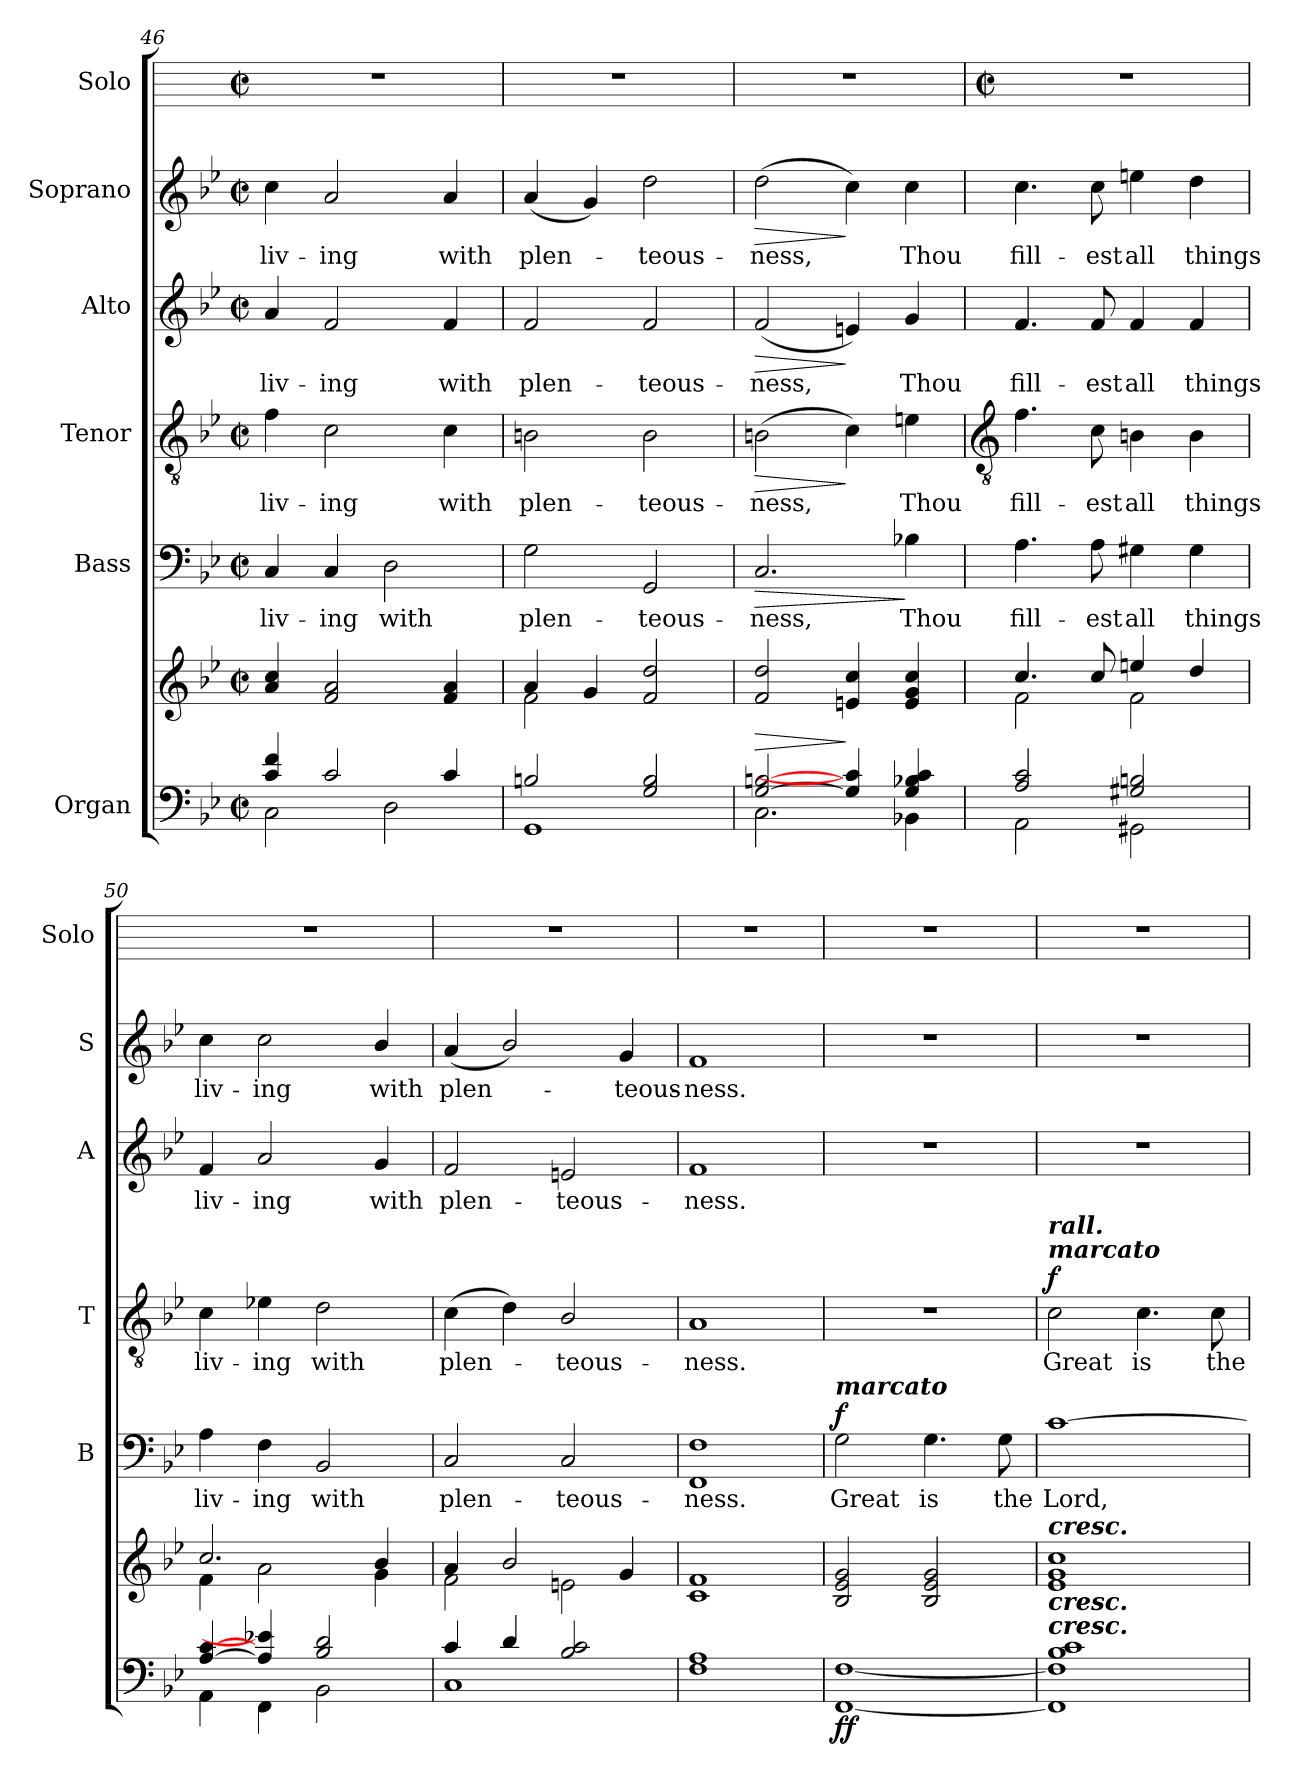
**kern	**kern	**dynam	**kern	**text	**dynam	**kern	**text	**dynam	**kern	**text	**dynam	**kern	**text	**dynam	**kern
*part6	*part6	*part6	*part5	*part5	*part5	*part4	*part4	*part4	*part3	*part3	*part3	*part2	*part2	*part2	*part1
*staff7	*staff6	*staff6/7	*staff5	*staff5	*staff5	*staff4	*staff4	*staff4	*staff3	*staff3	*staff3	*staff2	*staff2	*staff2	*staff1
*I"Organ	*	*	*I"Bass	*	*	*I"Tenor	*	*	*I"Alto	*	*	*I"Soprano	*	*	*I"Solo
*	*	*	*I'B	*	*	*I'T	*	*	*I'A	*	*	*I'S	*	*	*I'Solo
*clefF4	*clefG2	*	*clefF4	*	*	*clefGv2	*	*	*clefG2	*	*	*clefG2	*	*	*
*k[b-e-]	*k[b-e-]	*	*k[b-e-]	*	*	*k[b-e-]	*	*	*k[b-e-]	*	*	*k[b-e-]	*	*	*
*B-:	*B-:	*	*B-:	*	*	*B-:	*	*	*B-:	*	*	*B-:	*	*	*
*M2/2	*M2/2	*	*M2/2	*	*	*M2/2	*	*	*M2/2	*	*	*M2/2	*	*	*M2/2
*met(c|)	*met(c|)	*	*met(c|)	*	*	*met(c|)	*	*	*met(c|)	*	*	*met(c|)	*	*	*met(c|)
=46	=46	=46	=46	=46	=46	=46	=46	=46	=46	=46	=46	=46	=46	=46	=46
*^	*^	*	*	*	*	*	*	*	*	*	*	*	*	*	*
!	!	!	!	!	!	!LO:LY:b	!	!	!LO:LY:b	!	!	!LO:LY:b	!	!	!LO:LY:b	!	!
4c/ 4f/	2C\	4a/ 4cc/	1ryy	.	4C	liv-	.	4f	liv-	.	4a	liv-	.	4cc	liv-	.	1r
!	!	!	!	!	!	!LO:LY:b	!	!	!LO:LY:b	!	!	!LO:LY:b	!	!	!LO:LY:b	!	!
2c/	.	2f/ 2a/	.	.	4C	-ing	.	2c	-ing	.	2f	-ing	.	2a	-ing	.	.
!	!	!	!	!	!	!LO:LY:b	!	!	!	!	!	!	!	!	!	!	!
.	2D\	.	.	.	2D	with	.	.	.	.	.	.	.	.	.	.	.
!	!	!	!	!	!	!	!	!	!LO:LY:b	!	!	!LO:LY:b	!	!	!LO:LY:b	!	!
4c/	.	4f/ 4a/	.	.	.	.	.	4c	with	.	4f	with	.	4a	with	.	.
=47	=47	=47	=47	=47	=47	=47	=47	=47	=47	=47	=47	=47	=47	=47	=47	=47	=47
!	!	!	!	!	!	!LO:LY:b	!	!	!LO:LY:b	!	!	!LO:LY:b	!	!	!LO:LY:b	!	!
2Bn/	1GG\	4a/	2f\	.	2G	plen-	.	2Bn	plen-	.	2f	plen-	.	(<4a	plen-	.	1r
.	.	4g/	.	.	.	.	.	.	.	.	.	.	.	4g)	.	.	.
!	!	!	!	!	!	!LO:LY:b	!	!	!LO:LY:b	!	!	!LO:LY:b	!	!	!LO:LY:b	!	!
2G/ 2B/	.	2f/ 2dd/	2ryy	.	2GG	-teous-	.	2B	-teous-	.	2f	-teous-	.	2dd	teous-	.	.
=48	=48	=48	=48	=48	=48	=48	=48	=48	=48	=48	=48	=48	=48	=48	=48	=48	=48
!	!	!	!	!LO:HP:b	!	!LO:LY:b	!LO:HP:b	!	!LO:LY:b	!LO:HP:b	!	!LO:LY:b	!LO:HP:b	!	!LO:LY:b	!LO:HP:b	!
[2G/ [2Bn/	2.C\	2f/ 2dd/	1ryy	>	2.C	-ness,	>	(>2Bn	-ness,	>	(<2f	-ness,	>	(>2dd	-ness,	>	1r
4G/] 4c/]	.	4en/ 4cc/	.	]	.	.	.	4c)	.	]	4en)	.	]	4cc)	.	]	.
!	!	!	!	!	!	!LO:LY:b	!	!	!LO:LY:b	!	!	!LO:LY:b	!	!	!LO:LY:b	!	!
4G/ 4B-X/ 4c/	4BB-X\	4e/ 4g/ 4cc/	.	.	4B-X	Thou	]	4en	Thou	.	4g	Thou	.	4cc	Thou	.	.
!!LO:LB:g=z
=49	=49	=49	=49	=49	=49	=49	=49	=49	=49	=49	=49	=49	=49	=49	=49	=49	=49
*	*	*	*	*	*	*	*	*clefGv2	*	*	*	*	*	*	*	*	*
*	*	*	*	*	*	*	*	*	*	*	*	*	*	*	*	*	*M2/2
*	*	*	*	*	*	*	*	*	*	*	*	*	*	*	*	*	*met(c|)
!	!	!	!	!	!	!LO:LY:b	!	!	!LO:LY:b	!	!	!LO:LY:b	!	!	!LO:LY:b	!	!
2A/ 2c/	2AA\	4.cc/	2f\	.	4.A	fill-	.	4.f	fill-	.	4.f	fill-	.	4.cc	fill-	.	1r
!	!	!	!	!	!	!LO:LY:b	!	!	!LO:LY:b	!	!	!LO:LY:b	!	!	!LO:LY:b	!	!
.	.	8cc/	.	.	8A	-est	.	8c	-est	.	8f	-est	.	8cc	-est	.	.
!	!	!	!	!	!	!LO:LY:b	!	!	!LO:LY:b	!	!	!LO:LY:b	!	!	!LO:LY:b	!	!
2G#X/ 2Bn/	2GG#X\	4een/	2f\	.	4G#X	all	.	4Bn	all	.	4f	all	.	4een	all	.	.
!	!	!	!	!	!	!LO:LY:b	!	!	!LO:LY:b	!	!	!LO:LY:b	!	!	!LO:LY:b	!	!
.	.	4dd/	.	.	4G#	things	.	4B	things	.	4f	things	.	4dd	things	.	.
=50	=50	=50	=50	=50	=50	=50	=50	=50	=50	=50	=50	=50	=50	=50	=50	=50	=50
!	!	!	!	!	!	!LO:LY:b	!	!	!LO:LY:b	!	!	!LO:LY:b	!	!	!LO:LY:b	!	!
[4A/ [4c/	4AA\	2.cc/	4f\	.	4A	liv-	.	4c	liv-	.	4f	liv-	.	4cc	liv-	.	1r
!	!	!	!	!	!	!LO:LY:b	!	!	!LO:LY:b	!	!	!LO:LY:b	!	!	!LO:LY:b	!	!
4A/] 4e-X/]	4FF\	.	2a\	.	4F	-ing	.	4e-X	-ing	.	2a	-ing	.	2cc	-ing	.	.
!	!	!	!	!	!	!LO:LY:b	!	!	!LO:LY:b	!	!	!	!	!	!	!	!
2B-/ 2d/	2BB-\	.	.	.	2BB-/	with	.	2d\	with	.	.	.	.	.	.	.	.
!	!	!	!	!	!	!	!	!	!	!	!	!LO:LY:b	!	!	!LO:LY:b	!	!
.	.	4b-/	4g\	.	.	.	.	.	.	.	4g/	with	.	4b-/	with	.	.
=51	=51	=51	=51	=51	=51	=51	=51	=51	=51	=51	=51	=51	=51	=51	=51	=51	=51
!	!	!	!	!	!	!LO:LY:b	!	!	!LO:LY:b	!	!	!LO:LY:b	!	!	!LO:LY:b	!	!
4c/	1C\	4a	2f\	.	2C	plen-	.	(>4c	plen-	.	2f	plen-	.	(<4a	plen-	.	1r
4d/	.	2b-/	.	.	.	.	.	4d\)	.	.	.	.	.	2b-/)	.	.	.
!	!	!	!	!	!	!LO:LY:b	!	!	!LO:LY:b	!	!	!LO:LY:b	!	!	!	!	!
2B-/ 2c/	.	.	2en\	.	2C	-teous-	.	2B-/	teous-	.	2en	-teous-	.	.	.	.	.
!	!	!	!	!	!	!	!	!	!	!	!	!	!	!	!LO:LY:b	!	!
.	.	4g	.	.	.	.	.	.	.	.	.	.	.	4g	teous-	.	.
=52	=52	=52	=52	=52	=52	=52	=52	=52	=52	=52	=52	=52	=52	=52	=52	=52	=52
!	!	!	!	!	!	!LO:LY:b	!	!	!LO:LY:b	!	!	!LO:LY:b	!	!	!LO:LY:b	!	!
1A/	1F\	1c 1f	1ryy	.	1FF 1F	-ness.	.	1A/	-ness.	.	1f	-ness.	.	1f	-ness.	.	1r
=53	=53	=53	=53	=53	=53	=53	=53	=53	=53	=53	=53	=53	=53	=53	=53	=53	=53
!	!	!	!	!	!LO:TX:a:Bi:t=marcato	!	!	!	!	!	!	!	!	!	!	!	!
!	!	!	!	!LO:DY:b=2	!	!LO:LY:b	!	!	!	!	!	!	!	!	!	!	!
!	!	!	!	!LO:DY:n=1:b	!	!	!LO:DY:b	!	!	!	!	!	!	!	!	!	!
1ryy	[1FF\ [1F\	2B- 2e- 2g	1ryy	f f	2G	Great	f	1r	.	.	1r	.	.	1r	.	.	1r
!	!	!	!	!	!	!LO:LY:b	!	!	!	!	!	!	!	!	!	!	!
.	.	2B- 2e- 2g	.	.	4.G	is	.	.	.	.	.	.	.	.	.	.	.
!	!	!	!	!	!	!LO:LY:b	!	!	!	!	!	!	!	!	!	!	!
.	.	.	.	.	8G	the	.	.	.	.	.	.	.	.	.	.	.
=54	=54	=54	=54	=54	=54	=54	=54	=54	=54	=54	=54	=54	=54	=54	=54	=54	=54
!	!	!	!	!	!	!	!	!LO:TX:a:Bi:t=marcato	!	!	!	!	!	!	!	!	!
!	!	!	!	!	!	!	!	!LO:TX:a:Bi:t=rall.	!	!	!	!	!	!	!	!	!
!	!	!LO:TX:a:Bi:t=cresc.	!	!	!	!	!	!	!	!	!	!	!	!	!	!	!
!LO:TX:a:Bi:t=cresc.	!	!	!	!	!	!	!	!	!	!	!	!	!	!	!	!	!
!LO:TX:a:Bi:t=cresc.	!	!	!	!	!	!	!	!	!	!	!	!	!	!	!	!	!
!	!	!	!	!	!	!LO:LY:b	!	!	!LO:LY:b	!LO:DY:b	!	!	!	!	!	!	!
1B-/ 1c/	1FF\] 1F\]	1e- 1g 1cc	1ryy	.	[1c	Lord,	.	2c	Great	f	1r	.	.	1r	.	.	1r
!	!	!	!	!	!	!	!	!	!LO:LY:b	!	!	!	!	!	!	!	!
.	.	.	.	.	.	.	.	4.c	is	.	.	.	.	.	.	.	.
!	!	!	!	!	!	!	!	!	!LO:LY:b	!	!	!	!	!	!	!	!
.	.	.	.	.	.	.	.	8c	the	.	.	.	.	.	.	.	.
*v	*v	*	*	*	*	*	*	*	*	*	*	*	*	*	*	*	*
*	*v	*v	*	*	*	*	*	*	*	*	*	*	*	*	*	*
=	=	=	=	=	=	=	=	=	=	=	=	=	=	=	=
*-	*-	*-	*-	*-	*-	*-	*-	*-	*-	*-	*-	*-	*-	*-	*-
